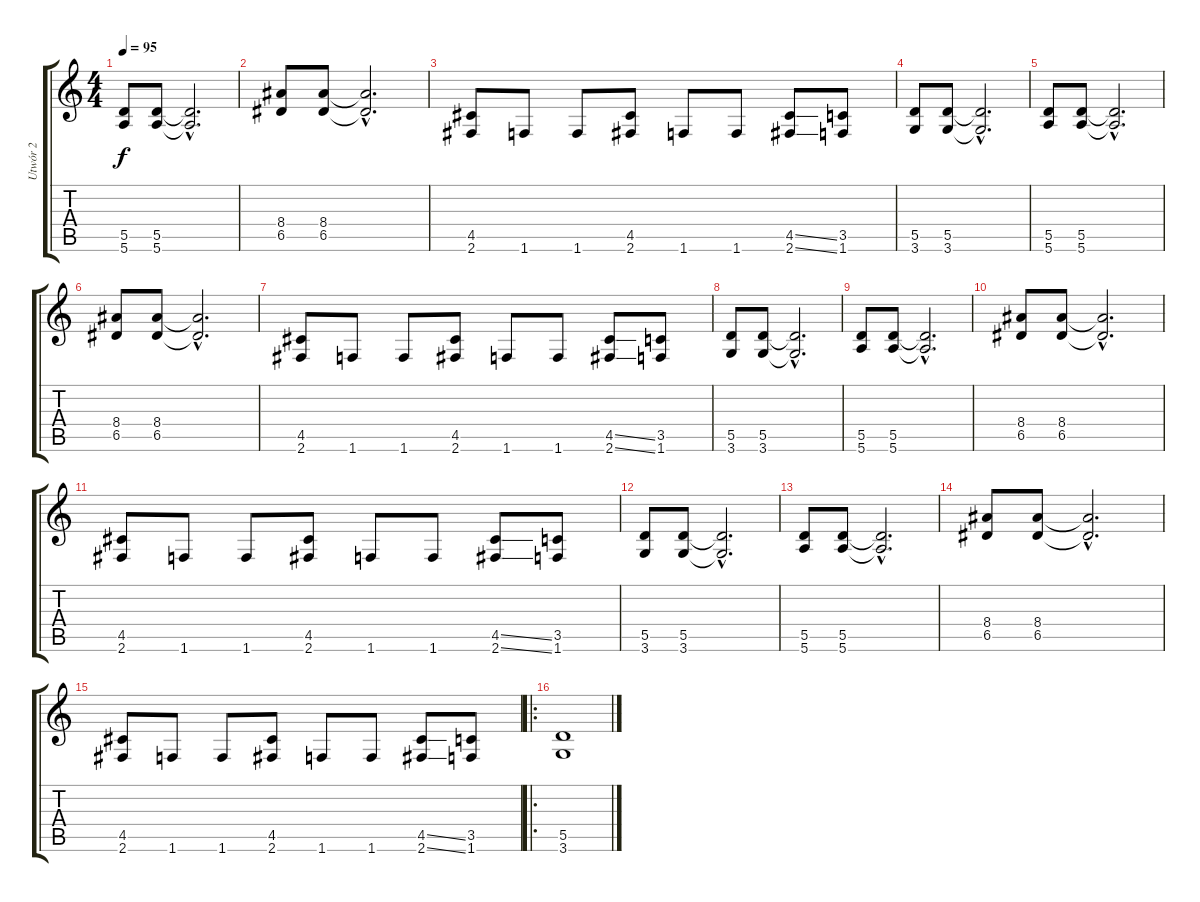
\track ("Utwór 2" "Utwór 2") {instrument distortionguitar}
\staff {score tabs}
\tuning (E4 B3 G3 D3 A2 E2) {hide}
\ts (4 4)
\tempo 95
\clef g2
\ks c
(5.5 5.6).8{dy f} (5.5 5.6).8 (5.5{hac t} 5.6{hac t}).2{d} |
(8.4 6.5).8 (8.4 6.5).8 (8.4{hac t} 6.5{hac t}).2{d} |
(4.5 2.6).8 1.6.8 1.6.8 (4.5 2.6).8 1.6.8 1.6.8 (4.5{ss} 2.6{ss}).8 (3.5 1.6).8 |
(5.5 3.6).8 (5.5 3.6).8 (5.5{hac t} 3.6{hac t}).2{d} |
(5.5 5.6).8 (5.5 5.6).8 (5.5{hac t} 5.6{hac t}).2{d} |
(8.4 6.5).8 (8.4 6.5).8 (8.4{hac t} 6.5{hac t}).2{d} |
(4.5 2.6).8 1.6.8 1.6.8 (4.5 2.6).8 1.6.8 1.6.8 (4.5{ss} 2.6{ss}).8 (3.5 1.6).8 |
(5.5 3.6).8 (5.5 3.6).8 (5.5{hac t} 3.6{hac t}).2{d} |
(5.5 5.6).8 (5.5 5.6).8 (5.5{hac t} 5.6{hac t}).2{d} |
(8.4 6.5).8 (8.4 6.5).8 (8.4{hac t} 6.5{hac t}).2{d} |
(4.5 2.6).8 1.6.8 1.6.8 (4.5 2.6).8 1.6.8 1.6.8 (4.5{ss} 2.6{ss}).8 (3.5 1.6).8 |
(5.5 3.6).8 (5.5 3.6).8 (5.5{hac t} 3.6{hac t}).2{d} |
(5.5 5.6).8 (5.5 5.6).8 (5.5{hac t} 5.6{hac t}).2{d} |
(8.4 6.5).8 (8.4 6.5).8 (8.4{hac t} 6.5{hac t}).2{d} |
(4.5 2.6).8 1.6.8 1.6.8 (4.5 2.6).8 1.6.8 1.6.8 (4.5{ss} 2.6{ss}).8 (3.5 1.6).8 |
\ro
(5.5 3.6).1
